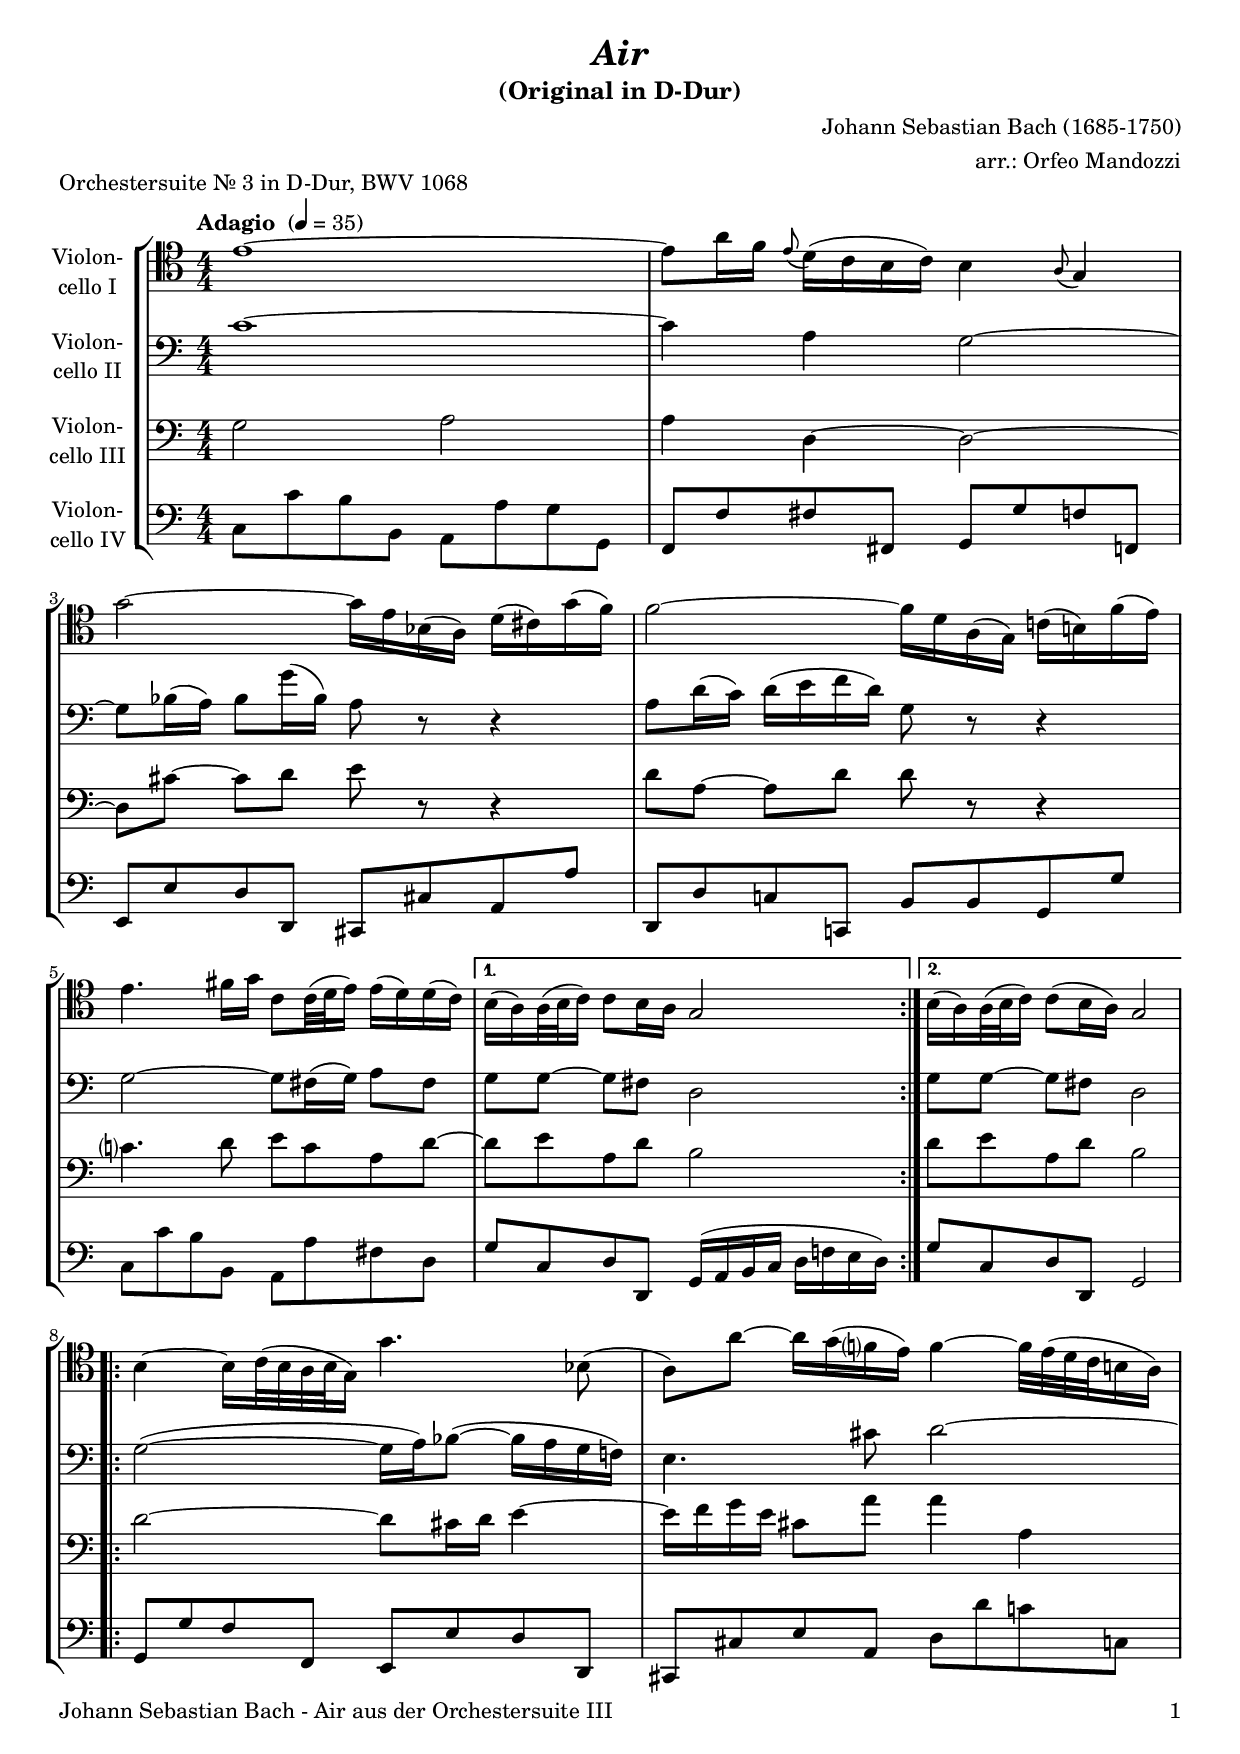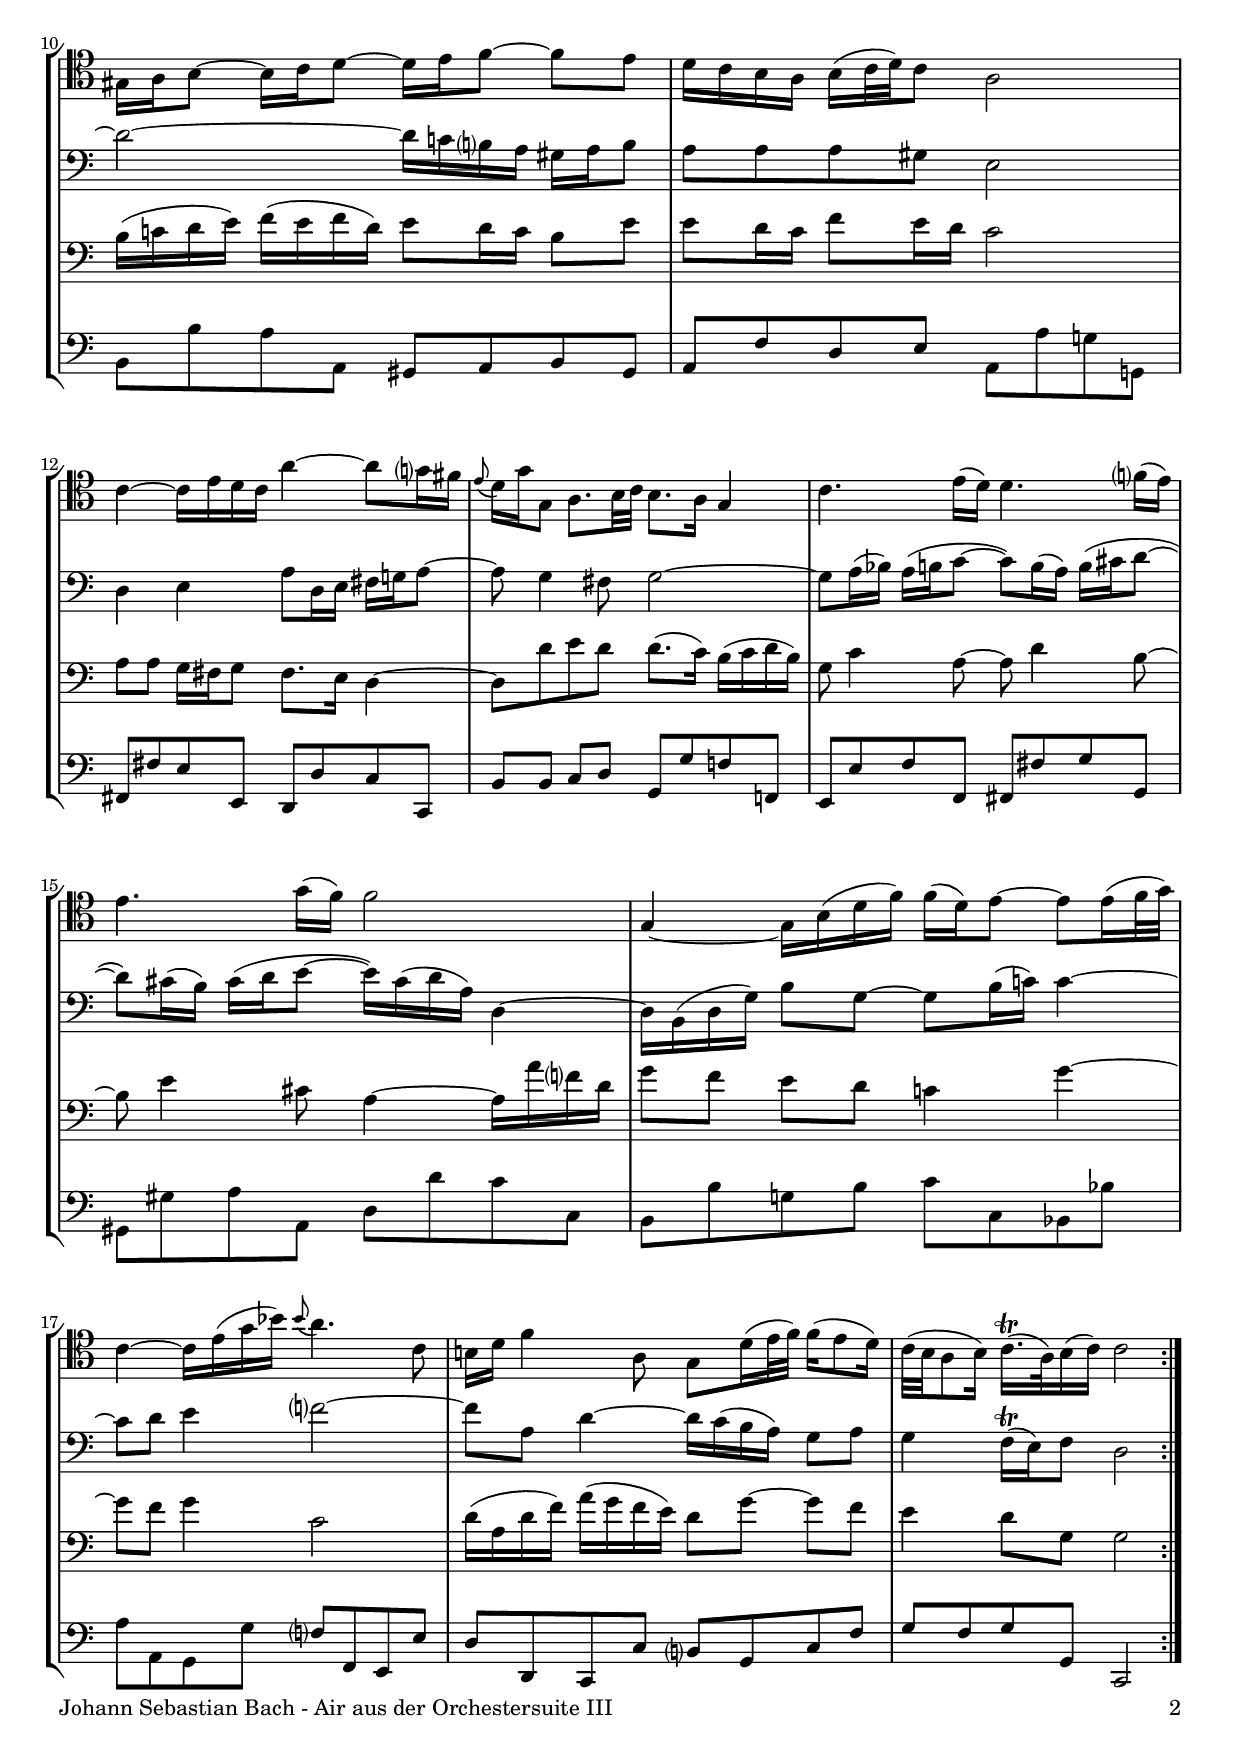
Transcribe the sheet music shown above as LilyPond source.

\version "2.18.2"
\include "deutsch.ly"
  
#(set-global-staff-size 19)

\header {
  title     = \markup \bold \italic "Air"
  subtitle  = "(Original in D-Dur)"
  composer  = "Johann Sebastian Bach (1685-1750)"
  arranger  = "arr.: Orfeo Mandozzi"
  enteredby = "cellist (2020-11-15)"
  piece     = "Orchestersuite Nr. 3 in D-Dur, BWV 1068"
}

voiceconsts = {
  \key c \major
  \time 4/4
  \clef "bass"
  \numericTimeSignature
  % Set default beaming for all staves
%  \set Timing.beamExceptions = #'()
%  \set Timing.baseMoment     = #(ly:make-moment 1 4)
%  \set Timing.beatStructure  = #'(1 1 1 1)
  \tempo "Adagio " 4=35
}

micl = "clarinet"
mifl = "flute"
miob = "oboe"
mifh = "french horn"
misx = "tenor sax"
mist = "string ensemble 1"
miba = "cello"

va = \relative c' {
  \voiceconsts
  \clef "tenor"
  
  \repeat volta 2 {
    e1~
    e8 a16 f \appoggiatura e8 d16( c h c) h4 \appoggiatura a8 g4
    g'2~ g16 e b( a) d( cis) g'( f)

    f2~ f16 d a( g) c!( h!) f'( e)
    e4. fis16 g c,8 c32( d e16) e( d) d( c)
  }
  \alternative {
    { h( a) a32( h c16) c8 h16 a g2 }
    { h16( a) a32( h c16) c8( h16 a) g2 }
  }

  \repeat volta 2 {
    h4~ h16 c32( h a h g16) g'4. b,8(
    a) a'~ a16 g( f? e) f4~ f32 e( d c h!16 a)

    gis a h8~ h16 c d8~ d16 e f8~ f[ e]
    d16 c h a h( c32 d) c8 a2
    c4~ c16 e d c a'4~ a8 g?16 fis

    \appoggiatura e8 d16 g g,8 a8. h32 c h8. a16 g4
    c4. e16( d) d4. f?16( e)
    e4. g16( f) f2

    g,4~ g16 h( d f) f( d) e8~ e e16( f32 g)
    c,4~ c16 e( g b) \appoggiatura b8 a4. c,8

    h!16 d f4 a,8 g d'16( e32 f) f16( e8 d16)
    c32( h a8 h16) c16.(\trill a32) h16( c) c2
  }
}

vb = \relative c' {
  \voiceconsts

  \repeat volta 2 {
    c1~
    c4 a g2~
    g8 b16( a) b8 g'16( b,) a8 r r4
    a8 d16( c) d( e f d) g,8 r r4

    g2~ g8 fis16( g) a8 fis
  }
  \alternative {
    { g g~ g[ fis] d2 }
    { g8 g~ g[ fis] d2 }
  }

  \repeat volta 2 {
    g(~ g16 a) b8(~ b16 a g f!)

    e4. cis'8 d2~
    d~ d16 c! h? a gis a h8
    a a a gis e2
    d4 e a8 d,16 e fis g! a8~

    a g4 fis8 g2~
    g8 a16( b) a( h c8~ c) h16( a) h( cis d8~
    d) cis16( h) cis( d e8~ e16) cis( d a) d,4~

    d16 h( d g) h8 g~ g h16( c!) c4~
    c8 d e4 f?2~
    f8 a, d4~ d16 c( h a) g8 a
    g4 f16(\trill e) f8 d2
  }
}

vc = \relative c' {
  \voiceconsts

  \repeat volta 2 {
    g2 a
    a4 d,~ d2~
    d8 cis'~ cis[ d] e r r4
    d8 a~ a[ d] d r r4

    c?4. d8 e c a d~
  }
  \alternative {
    { d e a, d h2 }
    { d8 e a, d h2 }
  }

  \repeat volta 2 {
    d~ d8 cis16 d e4~

    e16 f g e cis8 a' a4 a,
    h16( c! d e) f( e f d) e8 d16 c h8 e
    e d16 c f8 e16 d c2

    a8 a g16 fis g8 fis8. e16 d4~
    d8 d' e d d8.( c16) h( c d h)
    g8 c4 a8~ a d4 h8~
    h e4 cis8 a4~ a16 a' f? d

    g8 f e[ d] c!4 g'~
    g8 f g4 c,2
    d16( a d f) a( g f e) d8 g~ g[ f]
    e4 d8 g, g2
  }
}

vd = \relative c {
  \voiceconsts

  \repeat volta 2 {
    c8 c' h h, a a' g g,
    f f' fis fis, g g' f f,
    e e' d d, cis cis' a a'
    d,, d' c! c,! h' h g g'

    c, c' h h, a a' fis d
  }
  \alternative {
    { g c, d d, g16( a h c d f! e d) }
    { g8 c, d d, g2 }
  }

  \repeat volta 2 {
    g8 g' f f, e e' d d,

    cis cis' e a, d d' c! c,!
    h h' a a, gis a h gis
    a f' d e a, a' g! g,!
    fis fis' e e, d d' c c,

    h' h c[ d] g, g' f! f,!
    e e' f f, fis fis' g g,
    gis gis' a a, d d' c c,

    h h' g! h c c, b b'
    a a, g g' f? f, e e'
    d d, c c' h? g c f
    g f g g, c,2
  }
}


music = \new StaffGroup <<
      \new Staff {
	\set Staff.midiInstrument = \miba
	\set Staff.instrumentName = \markup \center-column { "Violon-" "cello I" }
	\transpose c c { \va }
      }

      \new Staff {
	\set Staff.midiInstrument = \miba
	\set Staff.instrumentName = \markup \center-column { "Violon-" "cello II" }
	\transpose c c { \vb }
      }

      \new Staff {
	\set Staff.midiInstrument = \miba
	\set Staff.instrumentName = \markup \center-column { "Violon-" "cello III" }
	\transpose c c { \vc }
      }

      \new Staff {
	\set Staff.midiInstrument = \miba
	\set Staff.instrumentName = \markup \center-column { "Violon-" "cello IV" }
	\transpose c c { \vd }
      }
>>

\book {
   \paper {
    print-page-number = ##t
    print-first-page-number = ##t
    ragged-last-bottom = ##f
    oddHeaderMarkup = \markup \null
    evenHeaderMarkup = \markup \null
    oddFooterMarkup = \markup {
      \fill-line {
        \on-the-fly #print-page-number-check-first
        "Johann Sebastian Bach - Air aus der Orchestersuite III" \fromproperty #'page:page-number-string
      }
    }
    evenFooterMarkup = \oddFooterMarkup
  } \score {
    \music
    \layout {}
  }

  \score {
    \unfoldRepeats \music

    \midi {
      \context {
        \Score
      }
    }
  }
}